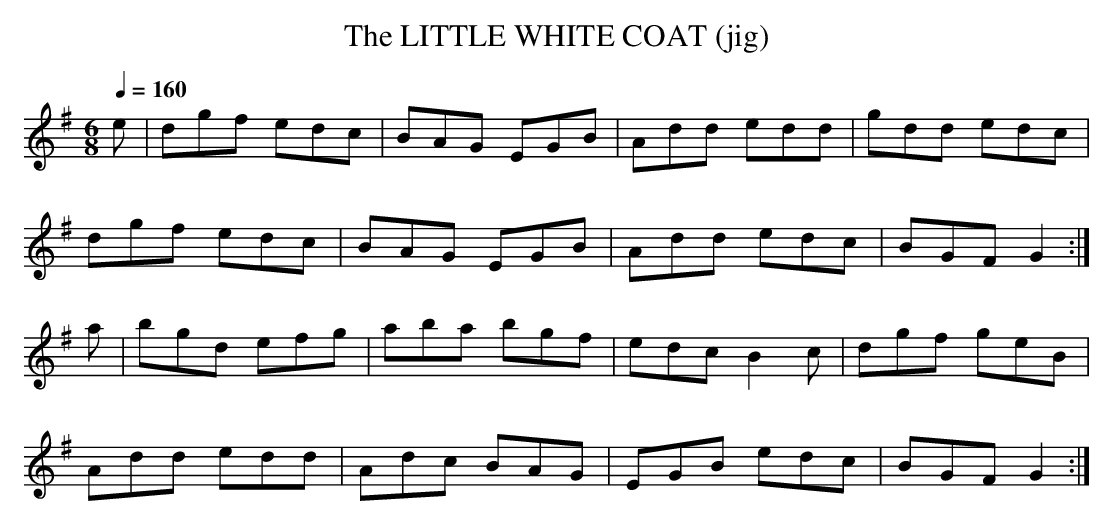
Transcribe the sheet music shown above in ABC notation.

X:1
T:LITTLE WHITE COAT (jig), The
M:6/8
Q:1/4=160
K:G
e|dgf edc|BAG EGB|Add edd|gdd edc|
dgf edc|BAG EGB|Add edc|BGF G2:|
a|bgd efg|aba bgf|edc B2c|dgf geB|
Add edd|Adc BAG|EGB edc|BGF G2:|
